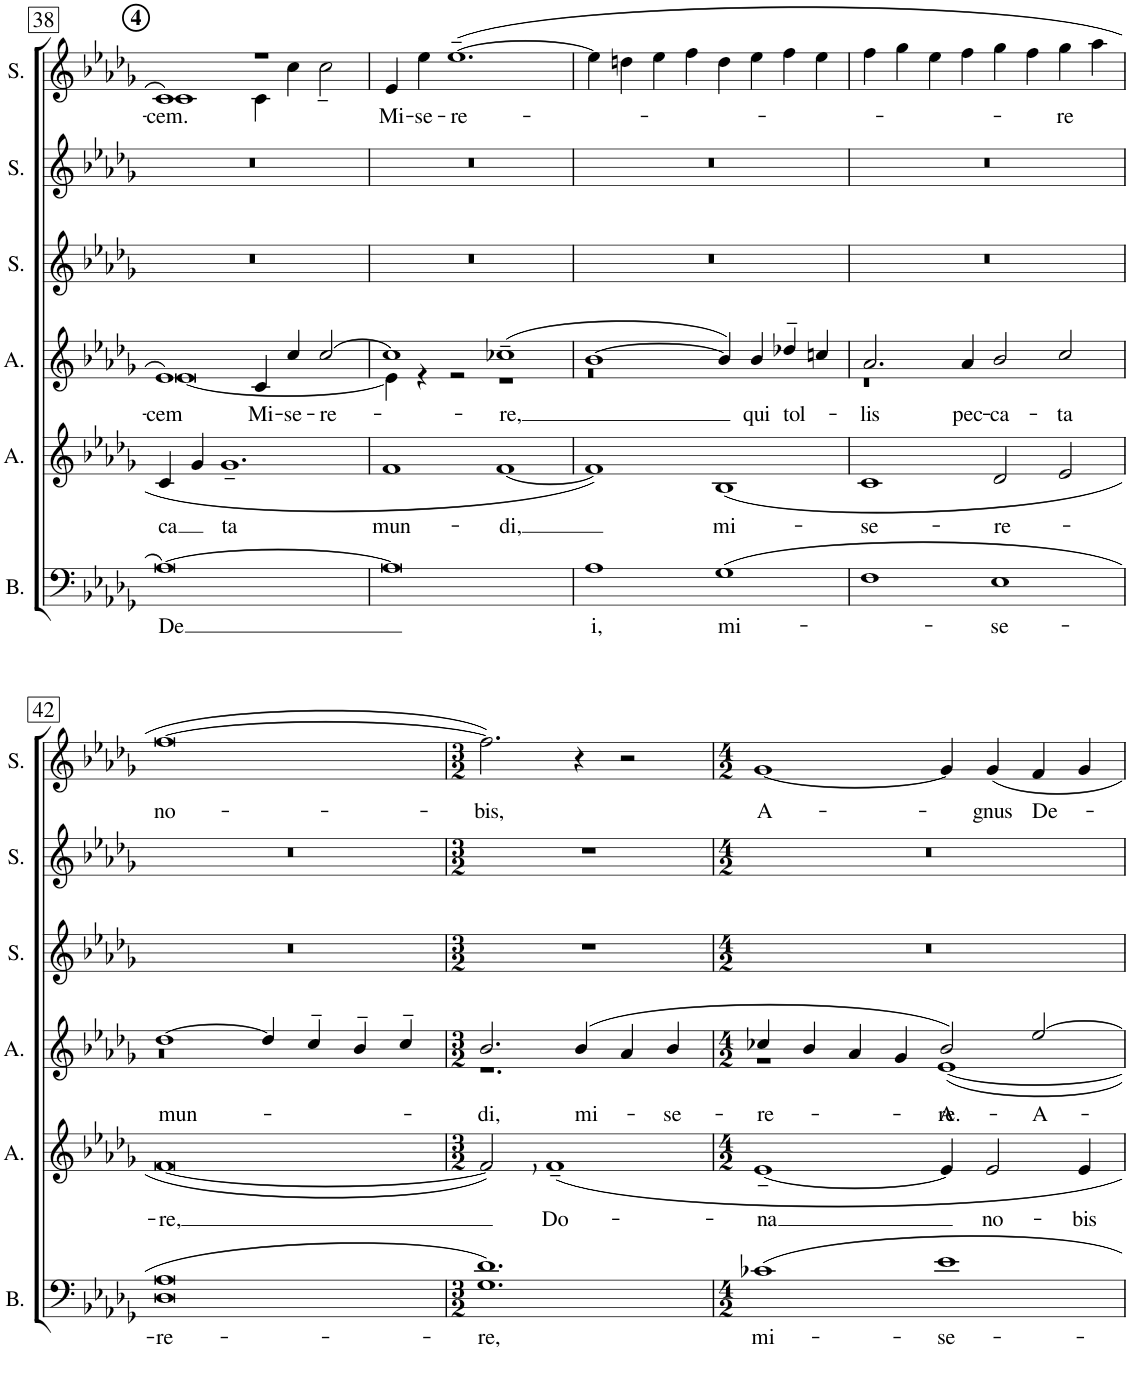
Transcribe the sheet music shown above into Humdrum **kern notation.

**kern	**text	**kern	**text	**kern	**text	**kern	**kern	**kern	**text
*part6	*part6	*part5	*part5	*part4	*part4	*part3	*part2	*part1	*part1
*staff6	*staff6	*staff5	*staff5	*staff4	*staff4	*staff3	*staff2	*staff1	*staff1
*I"Bass	*	*I"Alto	*	*I"Alto	*	*I"Soprano	*I"Soprano	*I"Soprano	*
*I'B.	*	*I'A.	*	*I'A.	*	*I'S.	*I'S.	*I'S.	*
!!LO:PB:g=z
*clefF4	*	*clefG2	*	*clefG2	*	*clefG2	*clefG2	*clefG2	*
*k[b-e-a-d-g-]	*	*k[b-e-a-d-g-]	*	*k[b-e-a-d-g-]	*	*k[b-e-a-d-g-]	*k[b-e-a-d-g-]	*k[b-e-a-d-g-]	*
*M4/2	*	*M4/2	*	*M4/2	*	*M4/2	*M4/2	*M4/2	*
!!LO:REH:place=s1:a:B:cj:enc=circle:fs=12:t=4
=38	=38	=38	=38	=38	=38	=38	=38	=38	=38
!	!LO:LY:b	!	!LO:LY:b	!	!LO:LY:b	!	!	!	!LO:LY:b
*	*	*	*	*^	*	*	*	*^	*
[0A-	De	4c/	-ca	1e-	[0e-	-cem	0r	0r	1c	1c	-cem.
.	.	4g-/	.	.	.	.	.	.	.	.	.
!	!	!	!LO:LY:b	!	!	!	!	!	!	!	!
.	.	1.g-~	ta	.	.	.	.	.	.	.	.
!	!	!	!	!	!	!LO:LY:b	!	!	!	!	!
.	.	.	.	4c/	.	Mi-	.	.	1r	4c\	.
!	!	!	!	!	!	!LO:LY:b	!	!	!	!	!
.	.	.	.	4cc/	.	-se-	.	.	.	4cc\	.
!	!	!	!	!	!	!LO:LY:b	!	!	!	!	!
.	.	.	.	[2cc/	.	-re-	.	.	.	2cc~\	.
=39	=39	=39	=39	=39	=39	=39	=39	=39	=39	=39	=39
!	!	!	!LO:LY:b	!	!	!	!	!	!	!	!LO:LY:b
*	*	*	*	*	*	*	*	*	*v	*v	*
0A-]	.	1f	mun-	1cc]	4e-\]	.	0r	0r	4e-/	Mi-
!	!	!	!	!	!	!	!	!	!	!LO:LY:b
.	.	.	.	.	4r	.	.	.	4ee-\	-se-
!	!	!	!	!	!	!	!	!	!	!LO:LY:b
.	.	.	.	.	2r	.	.	.	([1.ee-~	-re-
!	!	!	!LO:LY:b	!	!	!LO:LY:b	!	!	!	!
.	.	[1f	-di,	(1cc-X~	1r	-re,	.	.	.	.
=40	=40	=40	=40	=40	=40	=40	=40	=40	=40	=40
!	!LO:LY:b	!	!	!	!	!	!	!	!	!
1A-	i,	1f]	.	[1b-	0r	.	0r	0r	4ee-\]	.
.	.	.	.	.	.	.	.	.	4ddn\	.
.	.	.	.	.	.	.	.	.	4ee-\	.
.	.	.	.	.	.	.	.	.	4ff\	.
!	!LO:LY:b	!	!LO:LY:b	!	!	!	!	!	!	!
(1G-	mi-	(1B-	mi-	4b-/])	.	.	.	.	4dd\	.
!	!	!	!	!	!	!LO:LY:b	!	!	!	!
.	.	.	.	4b-/	.	qui	.	.	4ee-\	.
!	!	!	!	!	!	!LO:LY:b	!	!	!	!
.	.	.	.	4dd-X~/	.	tol-	.	.	4ff\	.
.	.	.	.	4ccn/	.	.	.	.	4ee-\	.
=41	=41	=41	=41	=41	=41	=41	=41	=41	=41	=41
!	!	!	!LO:LY:b	!	!	!LO:LY:b	!	!	!	!
1F	.	1c	-se-	2.a-/	0r	-lis	0r	0r	4ff\	.
.	.	.	.	.	.	.	.	.	4gg-\	.
.	.	.	.	.	.	.	.	.	4ee-\	.
!	!	!	!	!	!	!LO:LY:b	!	!	!	!
.	.	.	.	4a-/	.	pec-	.	.	4ff\	.
!	!LO:LY:b	!	!LO:LY:b	!	!	!LO:LY:b	!	!	!	!
1E-	se-	2d-/	-re-	2b-/	.	-ca-	.	.	4gg-\	.
.	.	.	.	.	.	.	.	.	4ff\	.
!	!	!	!	!	!	!LO:LY:b	!	!	!	!LO:LY:b
.	.	2e-/	.	2cc/	.	-ta	.	.	4gg-\	-re
.	.	.	.	.	.	.	.	.	4aa-\	.
!!LO:LB:g=z
=42	=42	=42	=42	=42	=42	=42	=42	=42	=42	=42
!	!LO:LY:b	!	!LO:LY:b	!	!	!LO:LY:b	!	!	!	!LO:LY:b
*^	*	*	*	*	*	*	*	*	*	*
0A-	0D-	-re-	[0f	-re,	[1dd-	0r	mun-	0r	0r	[0ff	no-
.	.	.	.	.	4dd-/]	.	.	.	.	.	.
.	.	.	.	.	4cc~/	.	.	.	.	.	.
.	.	.	.	.	4b-~/	.	.	.	.	.	.
.	.	.	.	.	4cc~/	.	.	.	.	.	.
=43	=43	=43	=43	=43	=43	=43	=43	=43	=43	=43	=43
*M3/2	*	*	*M3/2	*	*M3/2	*	*	*M3/2	*M3/2	*M3/2	*
!	!	!LO:LY:b	!	!	!	!	!LO:LY:b	!	!	!	!LO:LY:b
1.d-)	1.G-	-re,	2f,</])	.	2.b-/	1.r	-di,	1.r	1.r	2.ff\])	-bis,
!	!	!	!	!LO:LY:b	!	!	!	!	!	!	!
.	.	.	1f~	Do-	.	.	.	.	.	.	.
!	!	!	!	!	!	!	!LO:LY:b	!	!	!	!
.	.	.	.	.	(4b-/	.	mi-	.	.	4r	.
.	.	.	.	.	4a-/	.	.	.	.	2r	.
!	!	!	!	!	!	!	!LO:LY:b	!	!	!	!
.	.	.	.	.	4b-/	.	-se-	.	.	.	.
*v	*v	*	*	*	*	*	*	*	*	*	*
=44	=44	=44	=44	=44	=44	=44	=44	=44	=44	=44
*M4/2	*	*M4/2	*	*M4/2	*	*	*M4/2	*M4/2	*M4/2	*
!	!LO:LY:b	!	!LO:LY:b	!	!	!LO:LY:b	!	!	!	!LO:LY:b
1c-X	mi-	[1e-~	-na	4cc-X/	1r	-re-	0r	0r	[1g-	A-
.	.	.	.	4b-/	.	.	.	.	.	.
.	.	.	.	4a-/	.	.	.	.	.	.
.	.	.	.	4g-/	.	.	.	.	.	.
!	!LO:LY:b	!	!	!	!	!LO:LY:b	!	!	!	!
!	!	!	!	!	!	!LO:LY:b	!	!	!	!
1e-	-se-	4e-/]	.	2b-/)	[1e-	A-	.	.	4g-/]	.
!	!	!	!LO:LY:b	!	!	!	!	!	!	!LO:LY:b
.	.	2e-/	no-	.	.	.	.	.	4g-/	-gnus
!	!	!	!	!	!	!LO:LY:b	!	!	!	!LO:LY:b
.	.	.	.	[2ee-/	.	A-	.	.	4f/	De-
!	!	!	!LO:LY:b	!	!	!	!	!	!	!
.	.	4e-/	-bis	.	.	.	.	.	4g-/	.
*	*	*	*	*v	*v	*	*	*	*	*
=	=	=	=	=	=	=	=	=	=
*-	*-	*-	*-	*-	*-	*-	*-	*-	*-
